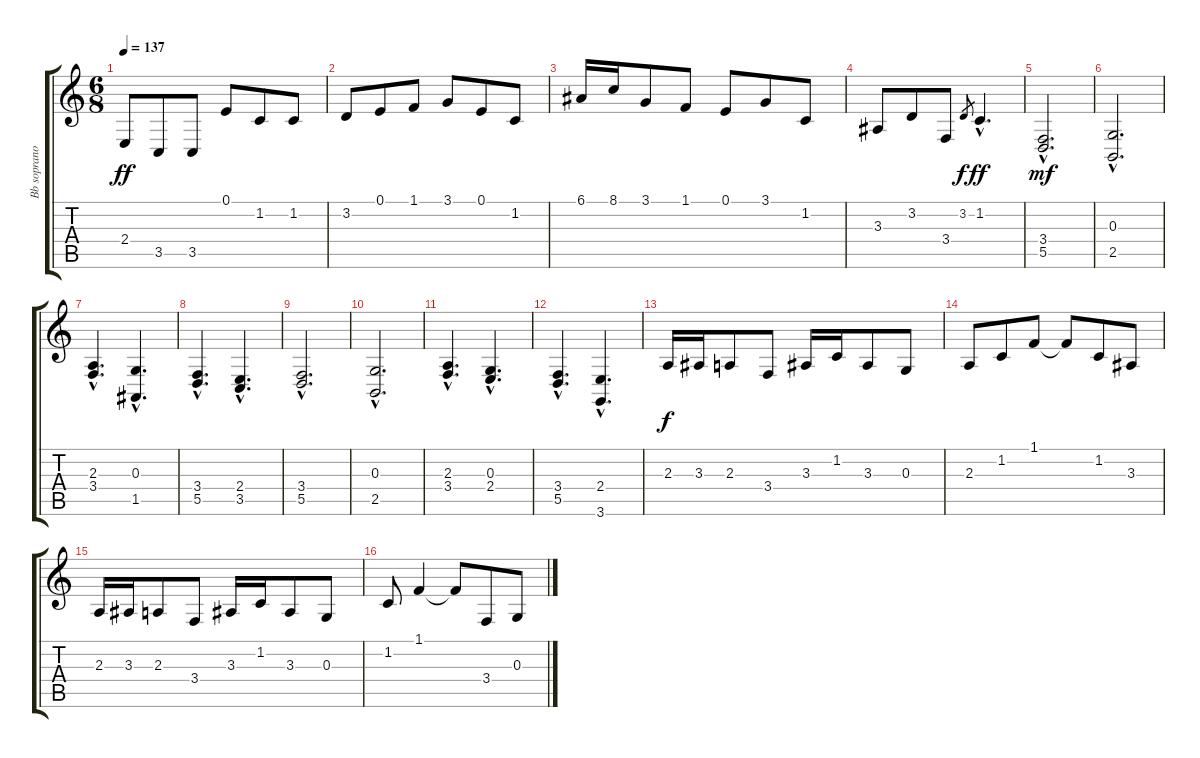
\track ("Bb soprano clarinet" "Bb soprano") {instrument clarinet}
\staff {score tabs}
\tuning (E4 B3 G3 D3 A2 E2) {hide}
\ts (6 8)
\tempo 137
\clef g2
\ks c
2.4.8{dy ff} 3.5.8 3.5.8 0.1.8 1.2.8 1.2.8 |
3.2.8 0.1.8 1.1.8 3.1.8 0.1.8 1.2.8 |
6.1.16 8.1.16 3.1.8 1.1.8 0.1.8 3.1.8 1.2.8 |
3.3.8 3.2.8 3.4.8 3.2.8{gr dy f} 1.2{hac}.4{d dy ff} |
(3.4{hac} 5.5{hac}).2{d dy mf} |
(0.3{hac} 2.5{hac}).2{d} |
(2.3{hac} 3.4{hac}).4{d} (0.3{hac} 1.5{hac}).4{d} |
(3.4{hac} 5.5{hac}).4{d} (2.4{hac} 3.5{hac}).4{d} |
(3.4{hac} 5.5{hac}).2{d} |
(0.3{hac} 2.5{hac}).2{d} |
(2.3{hac} 3.4{hac}).4{d} (0.3{hac} 2.4{hac}).4{d} |
(3.4{hac} 5.5{hac}).4{d} (2.4{hac} 3.6{hac}).4{d} |
2.3.16{dy f} 3.3.16 2.3.8 3.4.8 3.3.16 1.2.16 3.3.8 0.3.8 |
2.3.8 1.2.8 1.1.8 1.1{t}.8 1.2.8 3.3.8 |
2.3.16 3.3.16 2.3.8 3.4.8 3.3.16 1.2.16 3.3.8 0.3.8 |
1.2.8 1.1.4 1.1{t}.8 3.4.8 0.3.8
